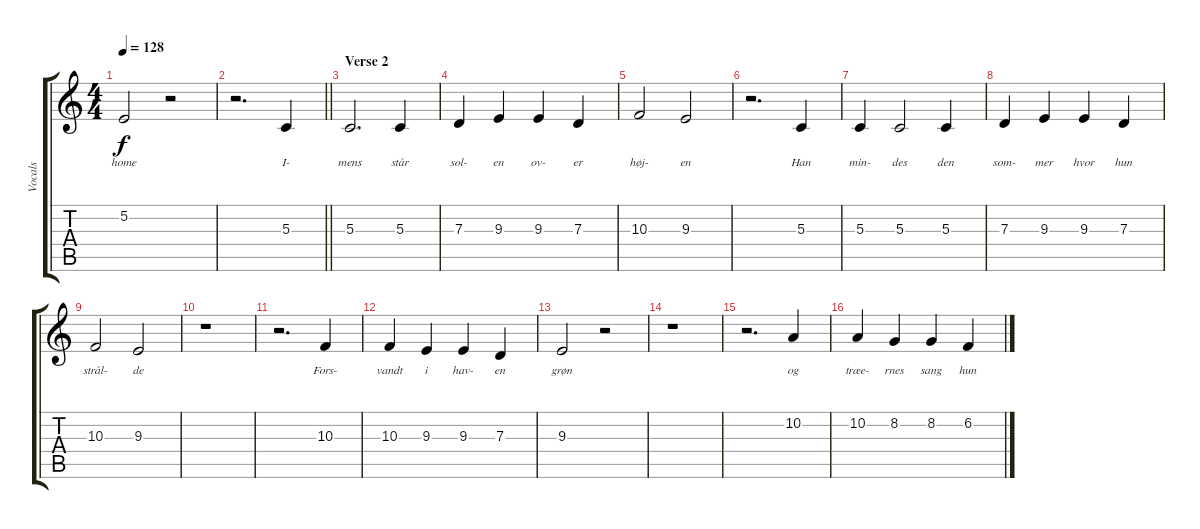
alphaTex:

\track ("Vocals" "Vocals") {instrument clarinet}
\staff {score tabs}
\tuning (E4 B3 G3 D3 A2 E2) {hide}
\ts (4 4)
\tempo 128
\clef g2
\ks c
5.2.2{lyrics (0 "home") lyrics (1 "") lyrics (2 "") lyrics (3 "") lyrics (4 "") dy f} r.2 |
\barLineRight lightlight
r.2{d} 5.3.4{lyrics (0 "I-") lyrics (1 "") lyrics (2 "") lyrics (3 "") lyrics (4 "")} |
\section ("" "Verse 2")
5.3.2{d lyrics (0 "mens") lyrics (1 "") lyrics (2 "") lyrics (3 "") lyrics (4 "")} 5.3.4{lyrics (0 "står") lyrics (1 "") lyrics (2 "") lyrics (3 "") lyrics (4 "")} |
7.3.4{lyrics (0 "sol-") lyrics (1 "") lyrics (2 "") lyrics (3 "") lyrics (4 "")} 9.3.4{lyrics (0 "en") lyrics (1 "") lyrics (2 "") lyrics (3 "") lyrics (4 "")} 9.3.4{lyrics (0 "ov-") lyrics (1 "") lyrics (2 "") lyrics (3 "") lyrics (4 "")} 7.3.4{lyrics (0 "er") lyrics (1 "") lyrics (2 "") lyrics (3 "") lyrics (4 "")} |
10.3.2{lyrics (0 "høj-") lyrics (1 "") lyrics (2 "") lyrics (3 "") lyrics (4 "")} 9.3.2{lyrics (0 "en") lyrics (1 "") lyrics (2 "") lyrics (3 "") lyrics (4 "")} |
r.2{d} 5.3.4{lyrics (0 "Han") lyrics (1 "") lyrics (2 "") lyrics (3 "") lyrics (4 "")} |
5.3.4{lyrics (0 "min-") lyrics (1 "") lyrics (2 "") lyrics (3 "") lyrics (4 "")} 5.3.2{lyrics (0 "des") lyrics (1 "") lyrics (2 "") lyrics (3 "") lyrics (4 "")} 5.3.4{lyrics (0 "den") lyrics (1 "") lyrics (2 "") lyrics (3 "") lyrics (4 "")} |
7.3.4{lyrics (0 "som-") lyrics (1 "") lyrics (2 "") lyrics (3 "") lyrics (4 "")} 9.3.4{lyrics (0 "mer") lyrics (1 "") lyrics (2 "") lyrics (3 "") lyrics (4 "")} 9.3.4{lyrics (0 "hvor") lyrics (1 "") lyrics (2 "") lyrics (3 "") lyrics (4 "")} 7.3.4{lyrics (0 "hun") lyrics (1 "") lyrics (2 "") lyrics (3 "") lyrics (4 "")} |
10.3.2{lyrics (0 "strål-") lyrics (1 "") lyrics (2 "") lyrics (3 "") lyrics (4 "")} 9.3.2{lyrics (0 "de") lyrics (1 "") lyrics (2 "") lyrics (3 "") lyrics (4 "")} |
r.1 |
r.2{d} 10.3.4{lyrics (0 "Fors-") lyrics (1 "") lyrics (2 "") lyrics (3 "") lyrics (4 "")} |
10.3.4{lyrics (0 "vandt") lyrics (1 "") lyrics (2 "") lyrics (3 "") lyrics (4 "")} 9.3.4{lyrics (0 "i") lyrics (1 "") lyrics (2 "") lyrics (3 "") lyrics (4 "")} 9.3.4{lyrics (0 "hav-") lyrics (1 "") lyrics (2 "") lyrics (3 "") lyrics (4 "")} 7.3.4{lyrics (0 "en") lyrics (1 "") lyrics (2 "") lyrics (3 "") lyrics (4 "")} |
9.3.2{lyrics (0 "grøn") lyrics (1 "") lyrics (2 "") lyrics (3 "") lyrics (4 "")} r.2 |
r.1 |
r.2{d} 10.2.4{lyrics (0 "og") lyrics (1 "") lyrics (2 "") lyrics (3 "") lyrics (4 "")} |
10.2.4{lyrics (0 "træe-") lyrics (1 "") lyrics (2 "") lyrics (3 "") lyrics (4 "")} 8.2.4{lyrics (0 "rnes") lyrics (1 "") lyrics (2 "") lyrics (3 "") lyrics (4 "")} 8.2.4{lyrics (0 "sang") lyrics (1 "") lyrics (2 "") lyrics (3 "") lyrics (4 "")} 6.2.4{lyrics (0 "hun") lyrics (1 "") lyrics (2 "") lyrics (3 "") lyrics (4 "")}
